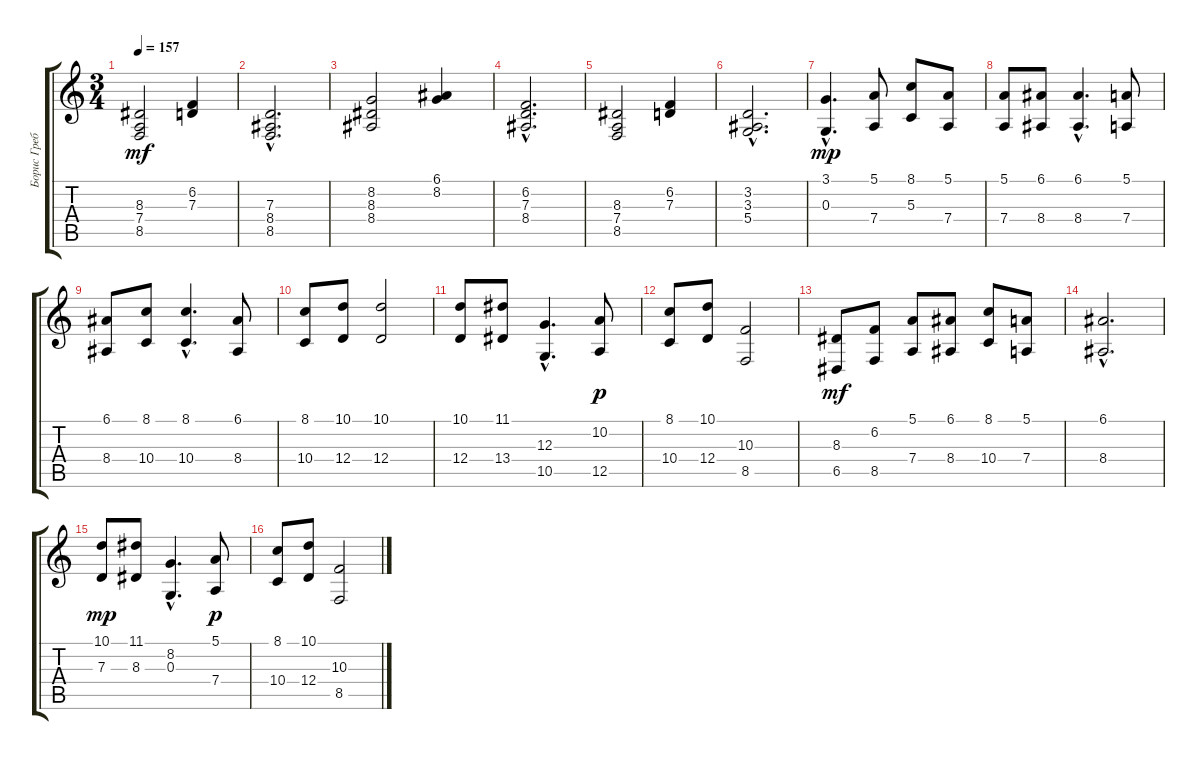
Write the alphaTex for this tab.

\track ("Борис Гребенщиков" "Борис Греб") {instrument accordion}
\staff {score tabs}
\tuning (E4 B3 G3 D3 A2 E2) {hide}
\ts (3 4)
\tempo 157
\clef g2
\ks c
(8.3 7.4 8.5).2{dy mf} (6.2 7.3).4 |
(7.3{hac} 8.4{hac} 8.5{hac}).2{d} |
(8.2 8.3 8.4).2 (6.1 8.2).4 |
(6.2{hac} 7.3{hac} 8.4{hac}).2{d} |
(8.3 7.4 8.5).2 (6.2 7.3).4 |
(3.2{hac} 3.3{hac} 5.4{hac}).2{d} |
(3.1{hac} 0.3{hac}).4{d dy mp} (5.1 7.4).8 (8.1 5.3).8 (5.1 7.4).8 |
(5.1 7.4).8 (6.1 8.4).8 (6.1{hac} 8.4{hac}).4{d} (5.1 7.4).8 |
(6.1 8.4).8 (8.1 10.4).8 (8.1{hac} 10.4{hac}).4{d} (6.1 8.4).8 |
(8.1 10.4).8 (10.1 12.4).8 (10.1 12.4).2 |
(10.1 12.4).8 (11.1 13.4).8 (12.3{hac} 10.5{hac}).4{d} (10.2 12.5).8{dy p} |
(8.1 10.4).8 (10.1 12.4).8 (10.3 8.5).2 |
(8.3 6.5).8{dy mf} (6.2 8.5).8 (5.1 7.4).8 (6.1 8.4).8 (8.1 10.4).8 (5.1 7.4).8 |
(6.1{hac} 8.4{hac}).2{d} |
(10.1 7.3).8{dy mp} (11.1 8.3).8 (8.2{hac} 0.3{hac}).4{d} (5.1 7.4).8{dy p} |
(8.1 10.4).8 (10.1 12.4).8 (10.3 8.5).2
